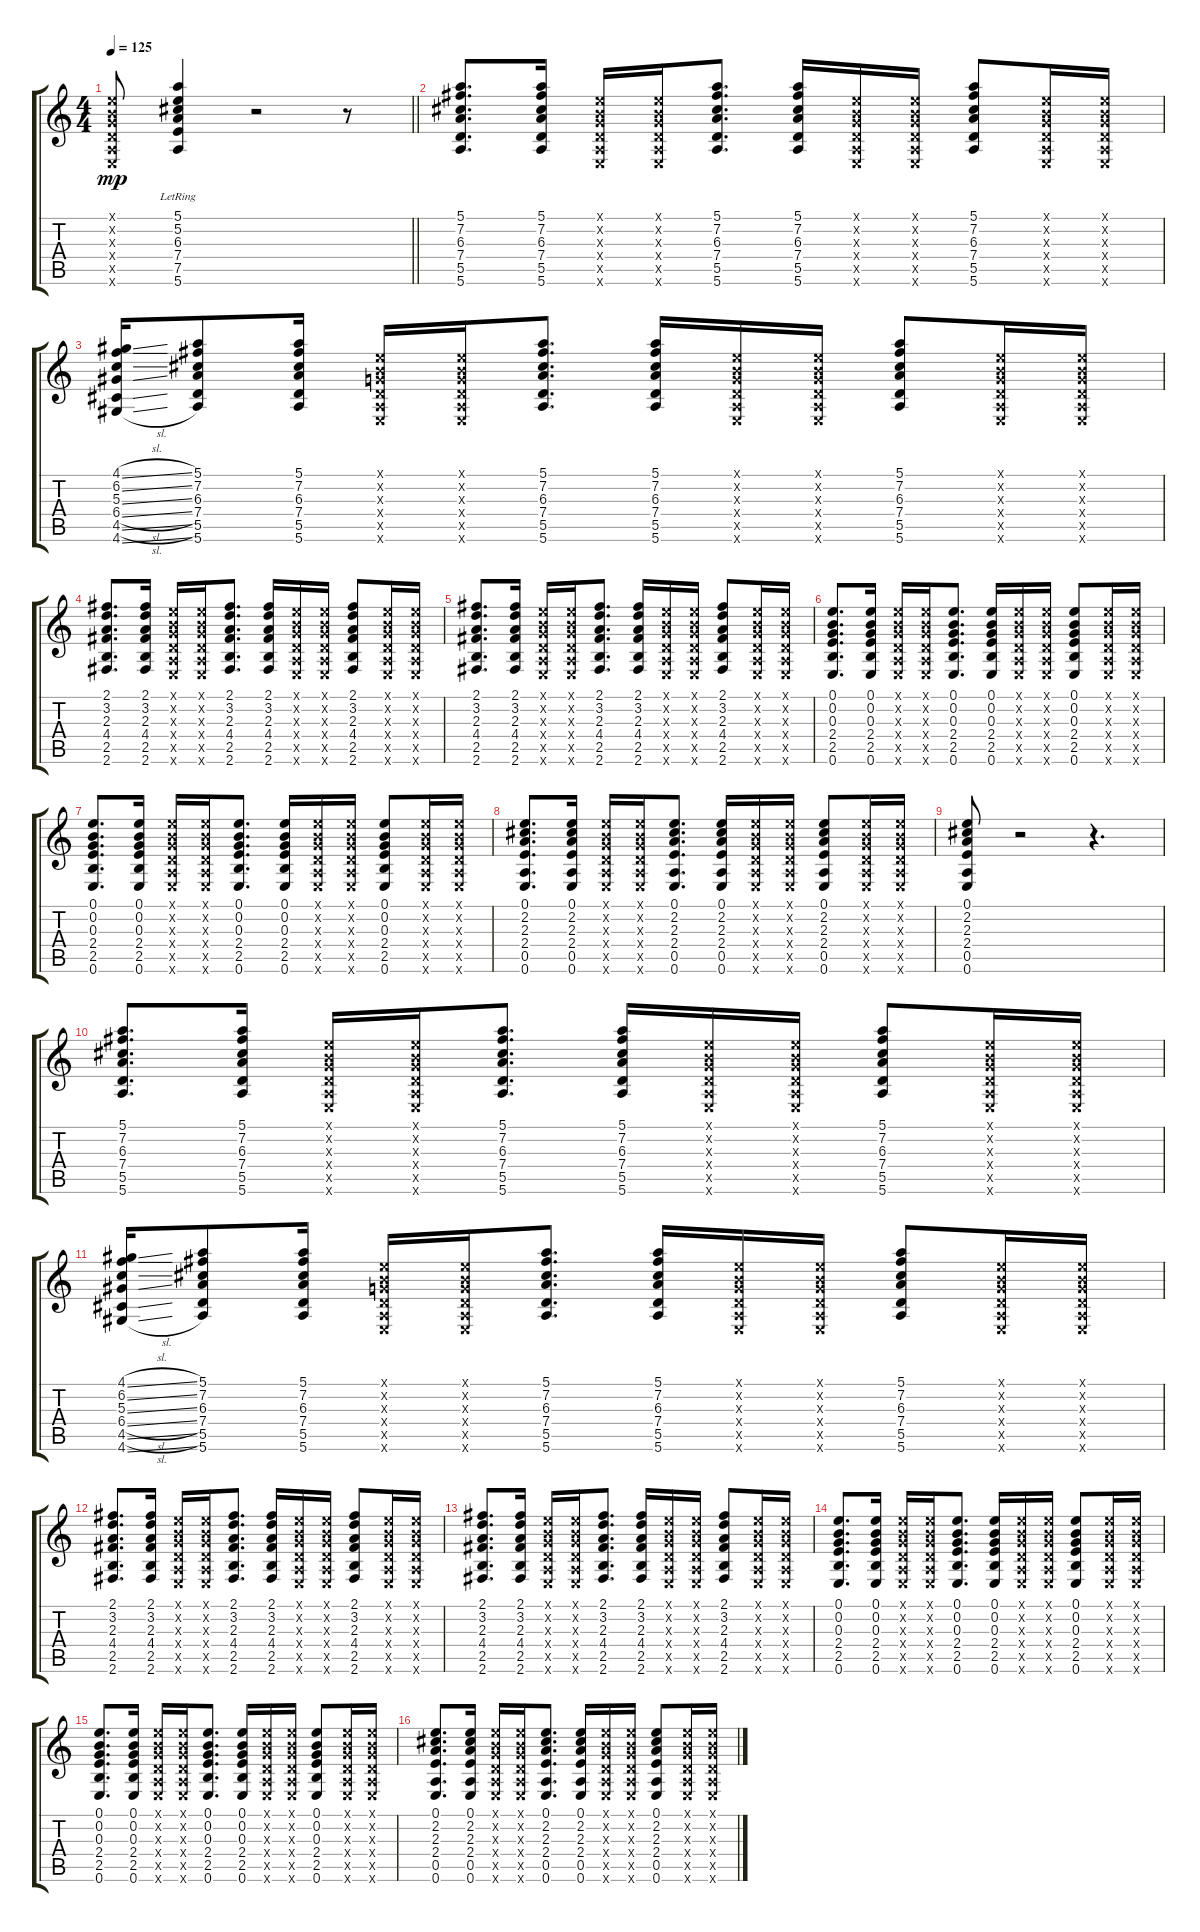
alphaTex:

\track "" {instrument acousticguitarsteel}
\staff {score tabs}
\tuning (E4 B3 G3 D3 A2 E2) {hide}
\ts (4 4)
\tempo 125
\clef g2
\barLineRight lightlight
\ks c
(0.1{x} 0.2{x} 0.3{x} 0.4{x} 0.5{x} 0.6{x}).8{dy mp} (5.1 5.2 6.3 7.4{lr} 7.5 5.6).4 r.2 r.8 |
(5.1 7.2 6.3 7.4 5.5 5.6).8{d} (5.1 7.2 6.3 7.4 5.5 5.6).16 (0.1{x} 0.2{x} 0.3{x} 0.4{x} 0.5{x} 0.6{x}).16 (0.1{x} 0.2{x} 0.3{x} 0.4{x} 0.5{x} 0.6{x}).16 (5.1 7.2 6.3 7.4 5.5 5.6).8{d} (5.1 7.2 6.3 7.4 5.5 5.6).16 (0.1{x} 0.2{x} 0.3{x} 0.4{x} 0.5{x} 0.6{x}).16 (0.1{x} 0.2{x} 0.3{x} 0.4{x} 0.5{x} 0.6{x}).16 (5.1 7.2 6.3 7.4 5.5 5.6).8 (0.1{x} 0.2{x} 0.3{x} 0.4{x} 0.5{x} 0.6{x}).16 (0.1{x} 0.2{x} 0.3{x} 0.4{x} 0.5{x} 0.6{x}).16 |
(4.1{sl} 6.2{sl} 5.3{sl} 6.4{sl} 4.5{sl} 4.6{sl}).16 (5.1 7.2 6.3 7.4 5.5 5.6).8 (5.1 7.2 6.3 7.4 5.5 5.6).16 (0.1{x} 0.2{x} 0.3{x} 0.4{x} 0.5{x} 0.6{x}).16 (0.1{x} 0.2{x} 0.3{x} 0.4{x} 0.5{x} 0.6{x}).16 (5.1 7.2 6.3 7.4 5.5 5.6).8{d} (5.1 7.2 6.3 7.4 5.5 5.6).16 (0.1{x} 0.2{x} 0.3{x} 0.4{x} 0.5{x} 0.6{x}).16 (0.1{x} 0.2{x} 0.3{x} 0.4{x} 0.5{x} 0.6{x}).16 (5.1 7.2 6.3 7.4 5.5 5.6).8 (0.1{x} 0.2{x} 0.3{x} 0.4{x} 0.5{x} 0.6{x}).16 (0.1{x} 0.2{x} 0.3{x} 0.4{x} 0.5{x} 0.6{x}).16 |
(2.1 3.2 2.3 4.4 2.5 2.6).8{d} (2.1 3.2 2.3 4.4 2.5 2.6).16 (0.1{x} 0.2{x} 0.3{x} 0.4{x} 0.5{x} 0.6{x}).16 (0.1{x} 0.2{x} 0.3{x} 0.4{x} 0.5{x} 0.6{x}).16 (2.1 3.2 2.3 4.4 2.5 2.6).8{d} (2.1 3.2 2.3 4.4 2.5 2.6).16 (0.1{x} 0.2{x} 0.3{x} 0.4{x} 0.5{x} 0.6{x}).16 (0.1{x} 0.2{x} 0.3{x} 0.4{x} 0.5{x} 0.6{x}).16 (2.1 3.2 2.3 4.4 2.5 2.6).8 (0.1{x} 0.2{x} 0.3{x} 0.4{x} 0.5{x} 0.6{x}).16 (0.1{x} 0.2{x} 0.3{x} 0.4{x} 0.5{x} 0.6{x}).16 |
(2.1 3.2 2.3 4.4 2.5 2.6).8{d} (2.1 3.2 2.3 4.4 2.5 2.6).16 (0.1{x} 0.2{x} 0.3{x} 0.4{x} 0.5{x} 0.6{x}).16 (0.1{x} 0.2{x} 0.3{x} 0.4{x} 0.5{x} 0.6{x}).16 (2.1 3.2 2.3 4.4 2.5 2.6).8{d} (2.1 3.2 2.3 4.4 2.5 2.6).16 (0.1{x} 0.2{x} 0.3{x} 0.4{x} 0.5{x} 0.6{x}).16 (0.1{x} 0.2{x} 0.3{x} 0.4{x} 0.5{x} 0.6{x}).16 (2.1 3.2 2.3 4.4 2.5 2.6).8 (0.1{x} 0.2{x} 0.3{x} 0.4{x} 0.5{x} 0.6{x}).16 (0.1{x} 0.2{x} 0.3{x} 0.4{x} 0.5{x} 0.6{x}).16 |
(0.1 0.2 0.3 2.4 2.5 0.6).8{d} (0.1 0.2 0.3 2.4 2.5 0.6).16 (0.1{x} 0.2{x} 0.3{x} 0.4{x} 0.5{x} 0.6{x}).16 (0.1{x} 0.2{x} 0.3{x} 0.4{x} 0.5{x} 0.6{x}).16 (0.1 0.2 0.3 2.4 2.5 0.6).8{d} (0.1 0.2 0.3 2.4 2.5 0.6).16 (0.1{x} 0.2{x} 0.3{x} 0.4{x} 0.5{x} 0.6{x}).16 (0.1{x} 0.2{x} 0.3{x} 0.4{x} 0.5{x} 0.6{x}).16 (0.1 0.2 0.3 2.4 2.5 0.6).8 (0.1{x} 0.2{x} 0.3{x} 0.4{x} 0.5{x} 0.6{x}).16 (0.1{x} 0.2{x} 0.3{x} 0.4{x} 0.5{x} 0.6{x}).16 |
(0.1 0.2 0.3 2.4 2.5 0.6).8{d} (0.1 0.2 0.3 2.4 2.5 0.6).16 (0.1{x} 0.2{x} 0.3{x} 0.4{x} 0.5{x} 0.6{x}).16 (0.1{x} 0.2{x} 0.3{x} 0.4{x} 0.5{x} 0.6{x}).16 (0.1 0.2 0.3 2.4 2.5 0.6).8{d} (0.1 0.2 0.3 2.4 2.5 0.6).16 (0.1{x} 0.2{x} 0.3{x} 0.4{x} 0.5{x} 0.6{x}).16 (0.1{x} 0.2{x} 0.3{x} 0.4{x} 0.5{x} 0.6{x}).16 (0.1 0.2 0.3 2.4 2.5 0.6).8 (0.1{x} 0.2{x} 0.3{x} 0.4{x} 0.5{x} 0.6{x}).16 (0.1{x} 0.2{x} 0.3{x} 0.4{x} 0.5{x} 0.6{x}).16 |
(0.1 2.2 2.3 2.4 0.5 0.6).8{d} (0.1 2.2 2.3 2.4 0.5 0.6).16 (0.1{x} 0.2{x} 0.3{x} 0.4{x} 0.5{x} 0.6{x}).16 (0.1{x} 0.2{x} 0.3{x} 0.4{x} 0.5{x} 0.6{x}).16 (0.1 2.2 2.3 2.4 0.5 0.6).8{d} (0.1 2.2 2.3 2.4 0.5 0.6).16 (0.1{x} 0.2{x} 0.3{x} 0.4{x} 0.5{x} 0.6{x}).16 (0.1{x} 0.2{x} 0.3{x} 0.4{x} 0.5{x} 0.6{x}).16 (0.1 2.2 2.3 2.4 0.5 0.6).8 (0.1{x} 0.2{x} 0.3{x} 0.4{x} 0.5{x} 0.6{x}).16 (0.1{x} 0.2{x} 0.3{x} 0.4{x} 0.5{x} 0.6{x}).16 |
(0.1 2.2 2.3 2.4 0.5 0.6).8 r.2 r.4{d} |
(5.1 7.2 6.3 7.4 5.5 5.6).8{d} (5.1 7.2 6.3 7.4 5.5 5.6).16 (0.1{x} 0.2{x} 0.3{x} 0.4{x} 0.5{x} 0.6{x}).16 (0.1{x} 0.2{x} 0.3{x} 0.4{x} 0.5{x} 0.6{x}).16 (5.1 7.2 6.3 7.4 5.5 5.6).8{d} (5.1 7.2 6.3 7.4 5.5 5.6).16 (0.1{x} 0.2{x} 0.3{x} 0.4{x} 0.5{x} 0.6{x}).16 (0.1{x} 0.2{x} 0.3{x} 0.4{x} 0.5{x} 0.6{x}).16 (5.1 7.2 6.3 7.4 5.5 5.6).8 (0.1{x} 0.2{x} 0.3{x} 0.4{x} 0.5{x} 0.6{x}).16 (0.1{x} 0.2{x} 0.3{x} 0.4{x} 0.5{x} 0.6{x}).16 |
(4.1{sl} 6.2{sl} 5.3{sl} 6.4{sl} 4.5{sl} 4.6{sl}).16 (5.1 7.2 6.3 7.4 5.5 5.6).8 (5.1 7.2 6.3 7.4 5.5 5.6).16 (0.1{x} 0.2{x} 0.3{x} 0.4{x} 0.5{x} 0.6{x}).16 (0.1{x} 0.2{x} 0.3{x} 0.4{x} 0.5{x} 0.6{x}).16 (5.1 7.2 6.3 7.4 5.5 5.6).8{d} (5.1 7.2 6.3 7.4 5.5 5.6).16 (0.1{x} 0.2{x} 0.3{x} 0.4{x} 0.5{x} 0.6{x}).16 (0.1{x} 0.2{x} 0.3{x} 0.4{x} 0.5{x} 0.6{x}).16 (5.1 7.2 6.3 7.4 5.5 5.6).8 (0.1{x} 0.2{x} 0.3{x} 0.4{x} 0.5{x} 0.6{x}).16 (0.1{x} 0.2{x} 0.3{x} 0.4{x} 0.5{x} 0.6{x}).16 |
(2.1 3.2 2.3 4.4 2.5 2.6).8{d} (2.1 3.2 2.3 4.4 2.5 2.6).16 (0.1{x} 0.2{x} 0.3{x} 0.4{x} 0.5{x} 0.6{x}).16 (0.1{x} 0.2{x} 0.3{x} 0.4{x} 0.5{x} 0.6{x}).16 (2.1 3.2 2.3 4.4 2.5 2.6).8{d} (2.1 3.2 2.3 4.4 2.5 2.6).16 (0.1{x} 0.2{x} 0.3{x} 0.4{x} 0.5{x} 0.6{x}).16 (0.1{x} 0.2{x} 0.3{x} 0.4{x} 0.5{x} 0.6{x}).16 (2.1 3.2 2.3 4.4 2.5 2.6).8 (0.1{x} 0.2{x} 0.3{x} 0.4{x} 0.5{x} 0.6{x}).16 (0.1{x} 0.2{x} 0.3{x} 0.4{x} 0.5{x} 0.6{x}).16 |
(2.1 3.2 2.3 4.4 2.5 2.6).8{d} (2.1 3.2 2.3 4.4 2.5 2.6).16 (0.1{x} 0.2{x} 0.3{x} 0.4{x} 0.5{x} 0.6{x}).16 (0.1{x} 0.2{x} 0.3{x} 0.4{x} 0.5{x} 0.6{x}).16 (2.1 3.2 2.3 4.4 2.5 2.6).8{d} (2.1 3.2 2.3 4.4 2.5 2.6).16 (0.1{x} 0.2{x} 0.3{x} 0.4{x} 0.5{x} 0.6{x}).16 (0.1{x} 0.2{x} 0.3{x} 0.4{x} 0.5{x} 0.6{x}).16 (2.1 3.2 2.3 4.4 2.5 2.6).8 (0.1{x} 0.2{x} 0.3{x} 0.4{x} 0.5{x} 0.6{x}).16 (0.1{x} 0.2{x} 0.3{x} 0.4{x} 0.5{x} 0.6{x}).16 |
(0.1 0.2 0.3 2.4 2.5 0.6).8{d} (0.1 0.2 0.3 2.4 2.5 0.6).16 (0.1{x} 0.2{x} 0.3{x} 0.4{x} 0.5{x} 0.6{x}).16 (0.1{x} 0.2{x} 0.3{x} 0.4{x} 0.5{x} 0.6{x}).16 (0.1 0.2 0.3 2.4 2.5 0.6).8{d} (0.1 0.2 0.3 2.4 2.5 0.6).16 (0.1{x} 0.2{x} 0.3{x} 0.4{x} 0.5{x} 0.6{x}).16 (0.1{x} 0.2{x} 0.3{x} 0.4{x} 0.5{x} 0.6{x}).16 (0.1 0.2 0.3 2.4 2.5 0.6).8 (0.1{x} 0.2{x} 0.3{x} 0.4{x} 0.5{x} 0.6{x}).16 (0.1{x} 0.2{x} 0.3{x} 0.4{x} 0.5{x} 0.6{x}).16 |
(0.1 0.2 0.3 2.4 2.5 0.6).8{d} (0.1 0.2 0.3 2.4 2.5 0.6).16 (0.1{x} 0.2{x} 0.3{x} 0.4{x} 0.5{x} 0.6{x}).16 (0.1{x} 0.2{x} 0.3{x} 0.4{x} 0.5{x} 0.6{x}).16 (0.1 0.2 0.3 2.4 2.5 0.6).8{d} (0.1 0.2 0.3 2.4 2.5 0.6).16 (0.1{x} 0.2{x} 0.3{x} 0.4{x} 0.5{x} 0.6{x}).16 (0.1{x} 0.2{x} 0.3{x} 0.4{x} 0.5{x} 0.6{x}).16 (0.1 0.2 0.3 2.4 2.5 0.6).8 (0.1{x} 0.2{x} 0.3{x} 0.4{x} 0.5{x} 0.6{x}).16 (0.1{x} 0.2{x} 0.3{x} 0.4{x} 0.5{x} 0.6{x}).16 |
(0.1 2.2 2.3 2.4 0.5 0.6).8{d} (0.1 2.2 2.3 2.4 0.5 0.6).16 (0.1{x} 0.2{x} 0.3{x} 0.4{x} 0.5{x} 0.6{x}).16 (0.1{x} 0.2{x} 0.3{x} 0.4{x} 0.5{x} 0.6{x}).16 (0.1 2.2 2.3 2.4 0.5 0.6).8{d} (0.1 2.2 2.3 2.4 0.5 0.6).16 (0.1{x} 0.2{x} 0.3{x} 0.4{x} 0.5{x} 0.6{x}).16 (0.1{x} 0.2{x} 0.3{x} 0.4{x} 0.5{x} 0.6{x}).16 (0.1 2.2 2.3 2.4 0.5 0.6).8 (0.1{x} 0.2{x} 0.3{x} 0.4{x} 0.5{x} 0.6{x}).16 (0.1{x} 0.2{x} 0.3{x} 0.4{x} 0.5{x} 0.6{x}).16
